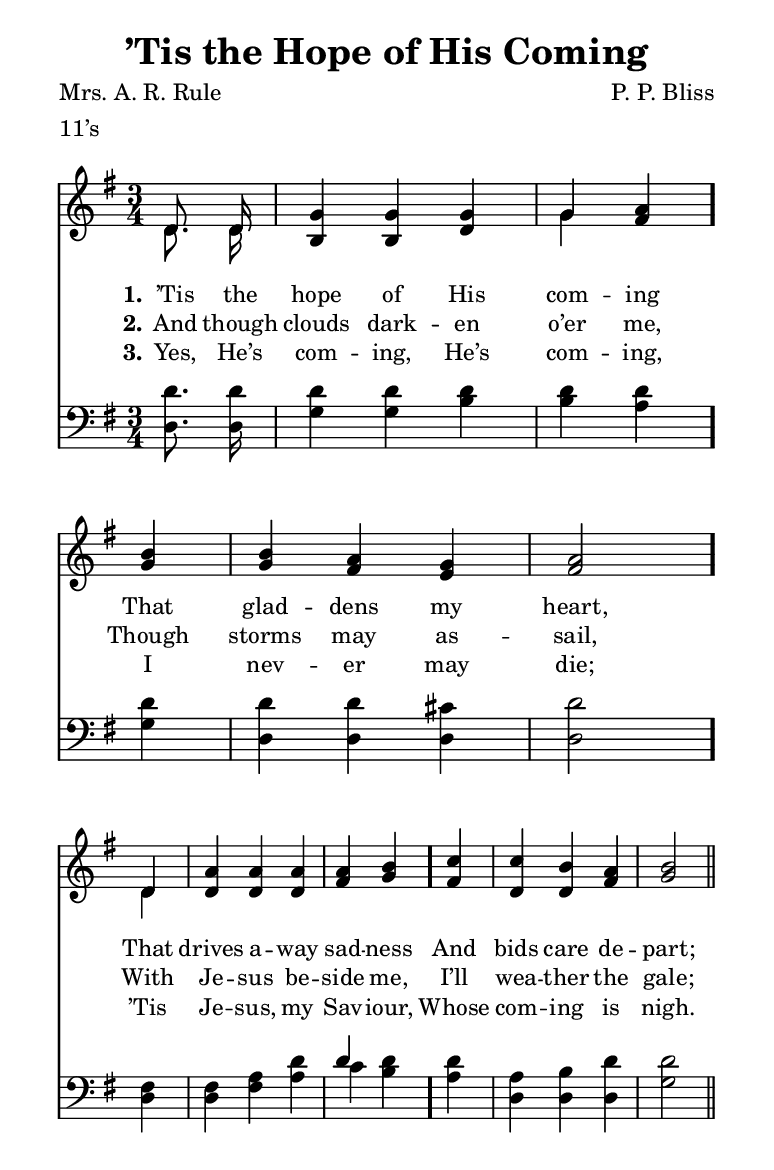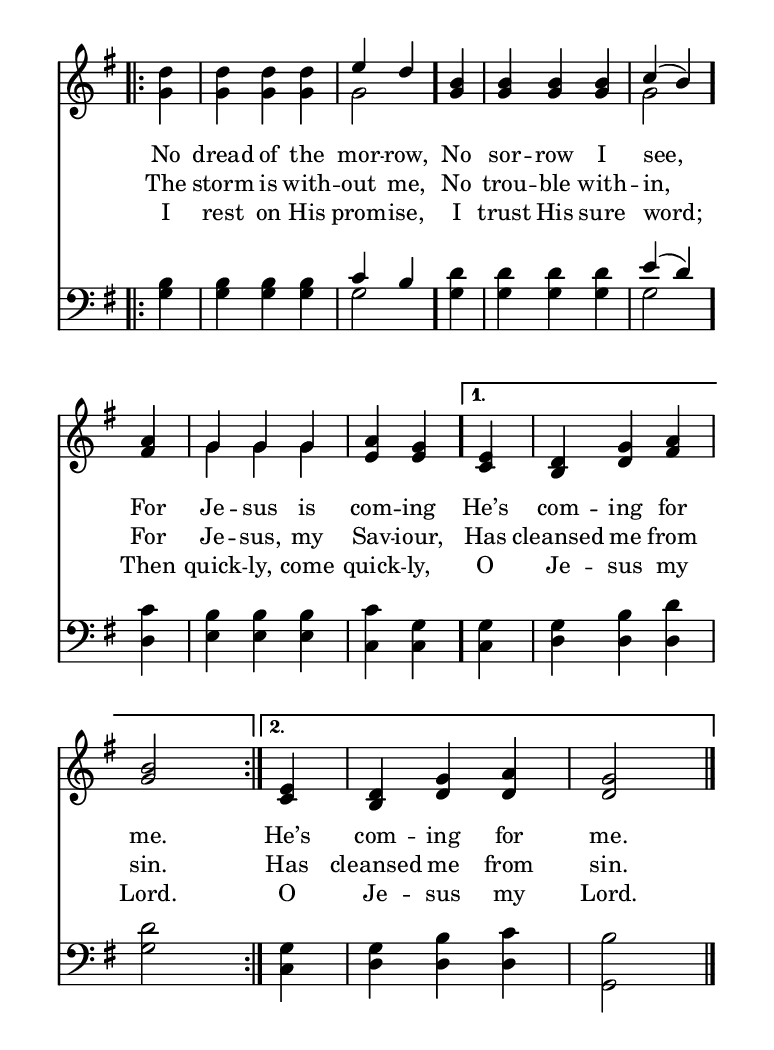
\include "common/global.ily"
\paper {
  \include "common/paper.ily"
  indent = #0
}

\header{
  hymnnumber = "200"
  title = "’Tis the Hope of His Coming"
  tunename = "Hallelujah! ’Tis Done"
  meter = "11’s"
  poet = "Mrs. A. R. Rule"
  composer = "P. P. Bliss"
  %copyright = ""
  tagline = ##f
}

% for fermata in MIDI
ta = { \tempo 4=80 }
tb = { \tempo 4=40 }

global = {
  \include "common/overrides.ily"
  \override Staff.TimeSignature.style = #'numbered
  \time 3/4
  \override Score.MetronomeMark.transparent = ##t % hide all fermata changes too
  \ta
  \key g \major
  \partial 4
  \autoBeamOff
}

notesSoprano = {
\global
\relative c' {

d8. d16 | g4 g g | g a b | b a g | a2
d,4 | a' a a | a b c | c b a | b2
\repeat volta 2 { d4 | d d d | e d b | b b b | c( b) a
                  g g g | a g }
\alternative {
  { e4 | d g a | b2 }
  { e,4 | d4 g a | g2 }
}


  \bar "|."

}
}

notesAlto = {
\global
\relative e' {

d8. d16 | b4 b d | g fis g | g fis e | fis2
d4 | d d d | fis g fis | d d fis | g2
\repeat volta 2 { g4 | g g g | g2 g4 | g g g | g2 fis4 |
                  g g g | e e }
\alternative {
  { c4 | b d fis | g2 }
  { c,4 | b d d | d2 }
}


}
}

notesTenor = {
\global
\relative a {

d8. d16 | d4 d d | d d d | d d cis | d2
fis,4 | fis a d | d d d | a b d | d2
\repeat volta 2 { b4 | b b b | c b d | d d d | e( d) c
                  b b b | c g }
\alternative {
  { g4 | g b d | d2 }
  { g,4 | g4 b c | b2 }
}

}
}

notesBass = {
\global
\relative f {

d8. d16 | g4 g b | b a g | d d d | d2
d4 | d fis a | c b a | d, d d | g2
\repeat volta 2 { g4 | g g g | g2 g4 | g g g | g2 d4
                  e e e | c c }
\alternative {
  { c4 | d d d | g2 }
  { c,4 | d d d | g,2 }
}

}
}

wordsA = \lyricmode {
\set stanza = "1."

’Tis the hope of His com -- ing \bar "."
That glad -- dens my heart, \bar "." \break
That drives a -- way sad -- ness \bar "."
And bids care de -- part; \break \bar ".|:-||"
No dread of the mor -- row, \bar "."
No sor -- row I see, \bar "." \break
For Je -- sus is com -- ing \bar "."
He’s com -- ing for me.
%{HIDE>%} He’s com -- ing for me. %{<HIDE%}

}

wordsB = \lyricmode {
\set stanza = "2."

And though clouds dark -- en o’er me,
Though storms may as -- sail,
With Je -- sus be -- side me,
I’ll wea -- ther the gale;
The storm is with -- out me,
No trou -- ble with -- in,
For Je -- sus, my Sav -- iour,
Has cleansed me from sin.
%{HIDE>%} Has cleansed me from sin. %{<HIDE%}

}

wordsC = \lyricmode {
\set stanza = "3."

Yes, He’s com -- ing, He’s com -- ing,
I nev -- er may die;
’Tis Je -- sus, my Sav -- iour,
Whose com -- ing is nigh.
I rest on His prom -- ise,
I trust His sure word;
Then quick -- ly, come quick -- ly,
O Je -- sus my Lord.
%{HIDE>%} O Je -- sus my Lord. %{<HIDE%}

}

music = \context ChoirStaff <<
    \context Staff = upper <<
      \set Staff.autoBeaming = ##f
      \set ChoirStaff.systemStartDelimiter = #'SystemStartBar
      \set ChoirStaff.printPartCombineTexts = ##f
      \partcombine #'(2 . 9) \notesSoprano \notesAlto
      \context NullVoice = sopranos { \voiceOne << \notesSoprano >> }
      \context NullVoice = altos { \voiceTwo << \notesAlto >> }
      \context Lyrics = one   \lyricsto sopranos \wordsA
      \context Lyrics = two   \lyricsto sopranos \wordsB
      \context Lyrics = three \lyricsto sopranos \wordsC
    >>
    \context Staff = men <<
      \clef bass
      \set ChoirStaff.printPartCombineTexts = ##f
      \partcombine #'(2 . 9) \notesTenor \notesBass
      \context NullVoice = tenors { \voiceOne << \notesTenor >> }
      \context NullVoice = basses { \voiceTwo << \notesBass >> }
    >>
  >>

\score {
  \music
  \layout {
    \include "common/layout.ily"
  }
}

\score {
  \unfoldRepeats \music
  \midi{
    \include "common/midi.ily"
  }
}

\version "2.19.49"  % necessary for upgrading to future LilyPond versions.

% vi:set et ts=2 sw=2 ai nocindent syntax=lilypond:
